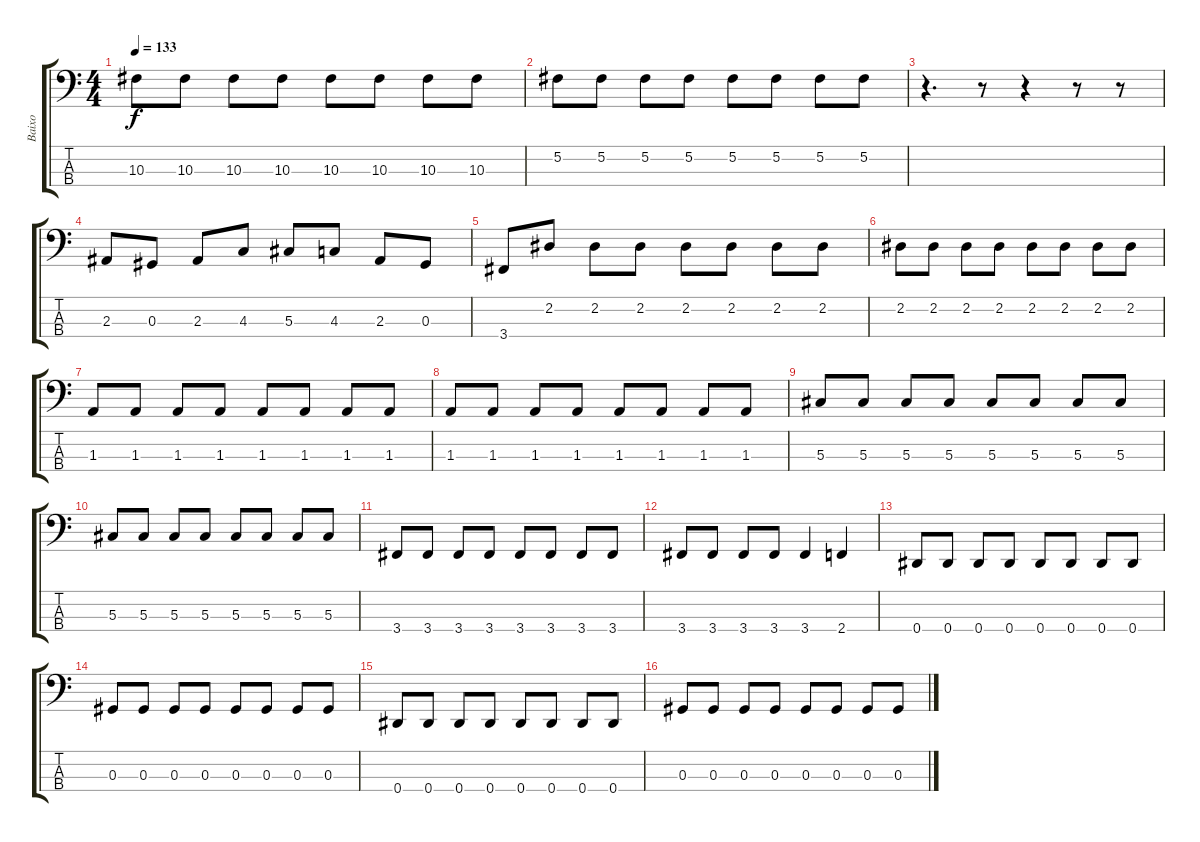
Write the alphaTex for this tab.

\track ("Baixo" "Baixo") {instrument electricbassfinger}
\staff {score tabs}
\tuning (Gb2 Db2 Ab1 Eb1) {hide}
\ts (4 4)
\tempo 133
\clef f4
\ks c
10.3.8{dy f} 10.3.8 10.3.8 10.3.8 10.3.8 10.3.8 10.3.8 10.3.8 |
5.2.8 5.2.8 5.2.8 5.2.8 5.2.8 5.2.8 5.2.8 5.2.8 |
r.4{d} r.8 r.4 r.8 r.8 |
2.3.8 0.3.8 2.3.8 4.3.8 5.3.8 4.3.8 2.3.8 0.3.8 |
3.4.8 2.2.8 2.2.8 2.2.8 2.2.8 2.2.8 2.2.8 2.2.8 |
2.2.8 2.2.8 2.2.8 2.2.8 2.2.8 2.2.8 2.2.8 2.2.8 |
1.3.8 1.3.8 1.3.8 1.3.8 1.3.8 1.3.8 1.3.8 1.3.8 |
1.3.8 1.3.8 1.3.8 1.3.8 1.3.8 1.3.8 1.3.8 1.3.8 |
5.3.8 5.3.8 5.3.8 5.3.8 5.3.8 5.3.8 5.3.8 5.3.8 |
5.3.8 5.3.8 5.3.8 5.3.8 5.3.8 5.3.8 5.3.8 5.3.8 |
3.4.8 3.4.8 3.4.8 3.4.8 3.4.8 3.4.8 3.4.8 3.4.8 |
3.4.8 3.4.8 3.4.8 3.4.8 3.4.4 2.4.4 |
0.4.8 0.4.8 0.4.8 0.4.8 0.4.8 0.4.8 0.4.8 0.4.8 |
0.3.8 0.3.8 0.3.8 0.3.8 0.3.8 0.3.8 0.3.8 0.3.8 |
0.4.8 0.4.8 0.4.8 0.4.8 0.4.8 0.4.8 0.4.8 0.4.8 |
0.3.8 0.3.8 0.3.8 0.3.8 0.3.8 0.3.8 0.3.8 0.3.8
